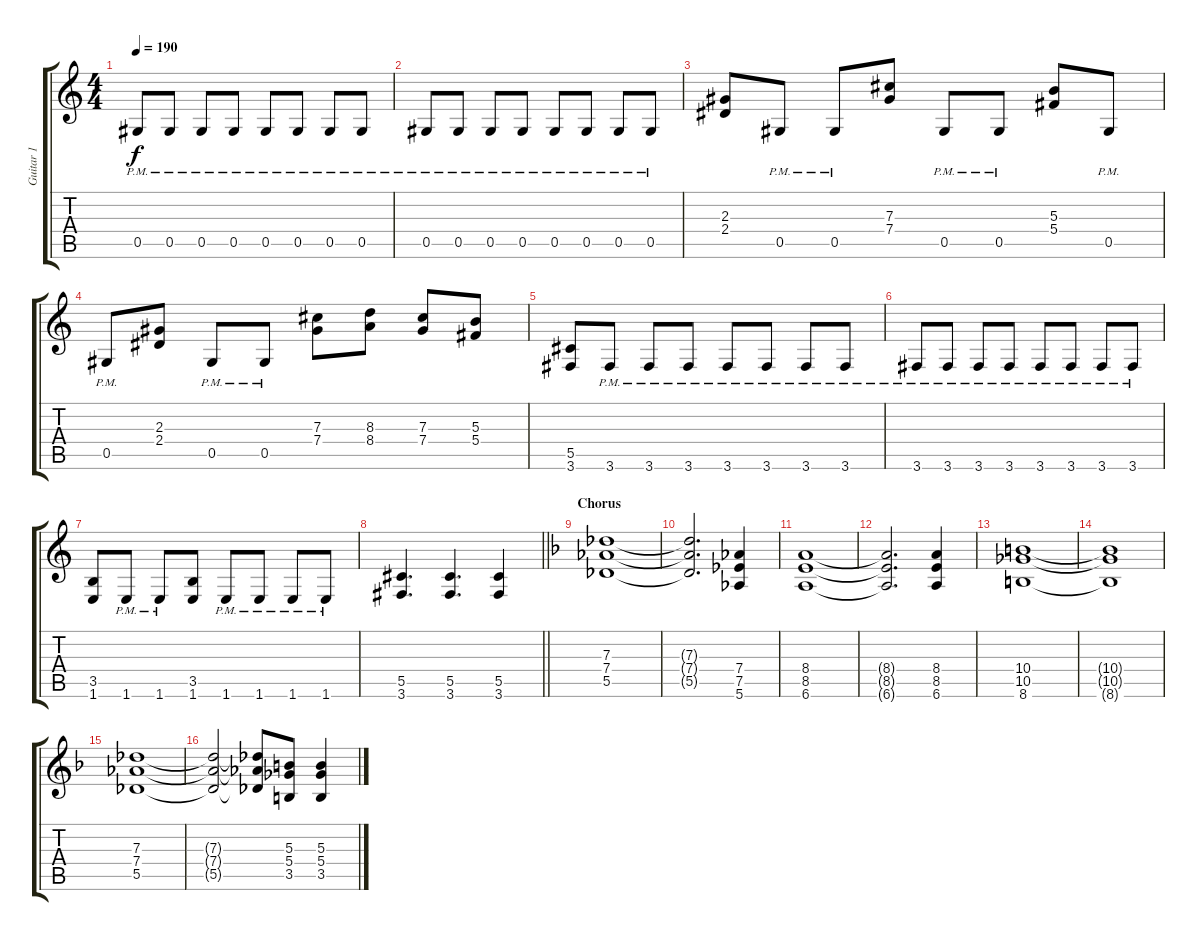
\track ("Guitar 1" "Guitar 1") {instrument distortionguitar}
\staff {score tabs}
\tuning (Eb4 Bb3 Gb3 Db3 Ab2 Eb2) {hide}
\ts (4 4)
\tempo 190
\clef g2
\ks c
0.5{pm}.8{dy f} 0.5{pm}.8 0.5{pm}.8 0.5{pm}.8 0.5{pm}.8 0.5{pm}.8 0.5{pm}.8 0.5{pm}.8 |
0.5{pm}.8 0.5{pm}.8 0.5{pm}.8 0.5{pm}.8 0.5{pm}.8 0.5{pm}.8 0.5{pm}.8 0.5{pm}.8 |
(2.3 2.4).8 0.5{pm}.8 0.5{pm}.8 (7.3 7.4).8 0.5{pm}.8 0.5{pm}.8 (5.3 5.4).8 0.5{pm}.8 |
0.5{pm}.8 (2.3 2.4).8 0.5{pm}.8 0.5{pm}.8 (7.3 7.4).8 (8.3 8.4).8 (7.3 7.4).8 (5.3 5.4).8 |
(5.5 3.6).8 3.6{pm}.8 3.6{pm}.8 3.6{pm}.8 3.6{pm}.8 3.6{pm}.8 3.6{pm}.8 3.6{pm}.8 |
3.6{pm}.8 3.6{pm}.8 3.6{pm}.8 3.6{pm}.8 3.6{pm}.8 3.6{pm}.8 3.6{pm}.8 3.6{pm}.8 |
(3.5 1.6).8 1.6{pm}.8 1.6{pm}.8 (3.5 1.6).8 1.6{pm}.8 1.6{pm}.8 1.6{pm}.8 1.6{pm}.8 |
\barLineRight lightlight
(5.5 3.6).4{d} (5.5 3.6).4{d} (5.5 3.6).4 |
\section ("" "Chorus")
\ks dminor
(7.3 7.4 5.5).1 |
(7.3{t} 7.4{t} 5.5{t}).2{d} (7.4 7.5 5.6).4 |
(8.4 8.5 6.6).1 |
(8.4{t} 8.5{t} 6.6{t}).2{d} (8.4 8.5 6.6).4 |
(10.4 10.5 8.6).1 |
(10.4{t} 10.5{t} 8.6{t}).1 |
(7.3 7.4 5.5).1 |
(7.3{t} 7.4{t} 5.5{t}).2 (7.3{t} 7.4{t} 5.5{t}).8 (5.3 5.4 3.5).8 (5.3 5.4 3.5).4
